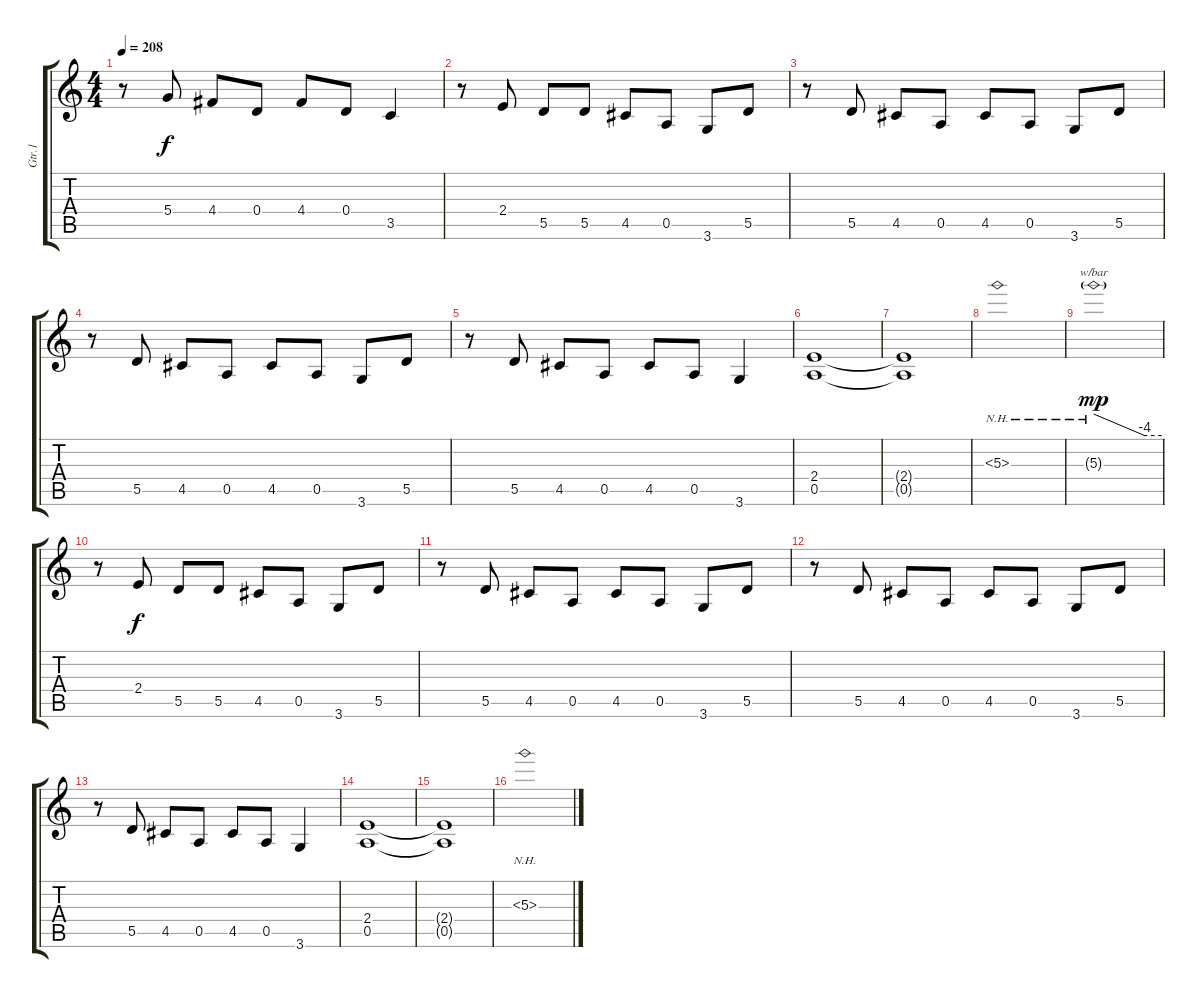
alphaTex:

\track ("Gtr.1" "Gtr.1") {instrument overdrivenguitar}
\staff {score tabs}
\tuning (E4 B3 G3 D3 A2 E2) {hide}
\ts (4 4)
\tempo 208
\clef g2
\ks c
r.8{dy f} 5.4.8 4.4.8 0.4.8 4.4.8 0.4.8 3.5.4 |
r.8 2.4.8 5.5.8 5.5.8 4.5.8 0.5.8 3.6.8 5.5.8 |
r.8 5.5.8 4.5.8 0.5.8 4.5.8 0.5.8 3.6.8 5.5.8 |
r.8 5.5.8 4.5.8 0.5.8 4.5.8 0.5.8 3.6.8 5.5.8 |
r.8 5.5.8 4.5.8 0.5.8 4.5.8 0.5.8 3.6.4 |
(2.4 0.5).1 |
(2.4{t} 0.5{t}).1 |
5.3{nh}.1 |
5.3{nh g}.1{tbe (custom default 0 0 45 -16 60 -16) dy mp} |
r.8 2.4.8{dy f} 5.5.8 5.5.8 4.5.8 0.5.8 3.6.8 5.5.8 |
r.8 5.5.8 4.5.8 0.5.8 4.5.8 0.5.8 3.6.8 5.5.8 |
r.8 5.5.8 4.5.8 0.5.8 4.5.8 0.5.8 3.6.8 5.5.8 |
r.8 5.5.8 4.5.8 0.5.8 4.5.8 0.5.8 3.6.4 |
(2.4 0.5).1 |
(2.4{t} 0.5{t}).1 |
5.3{nh}.1
